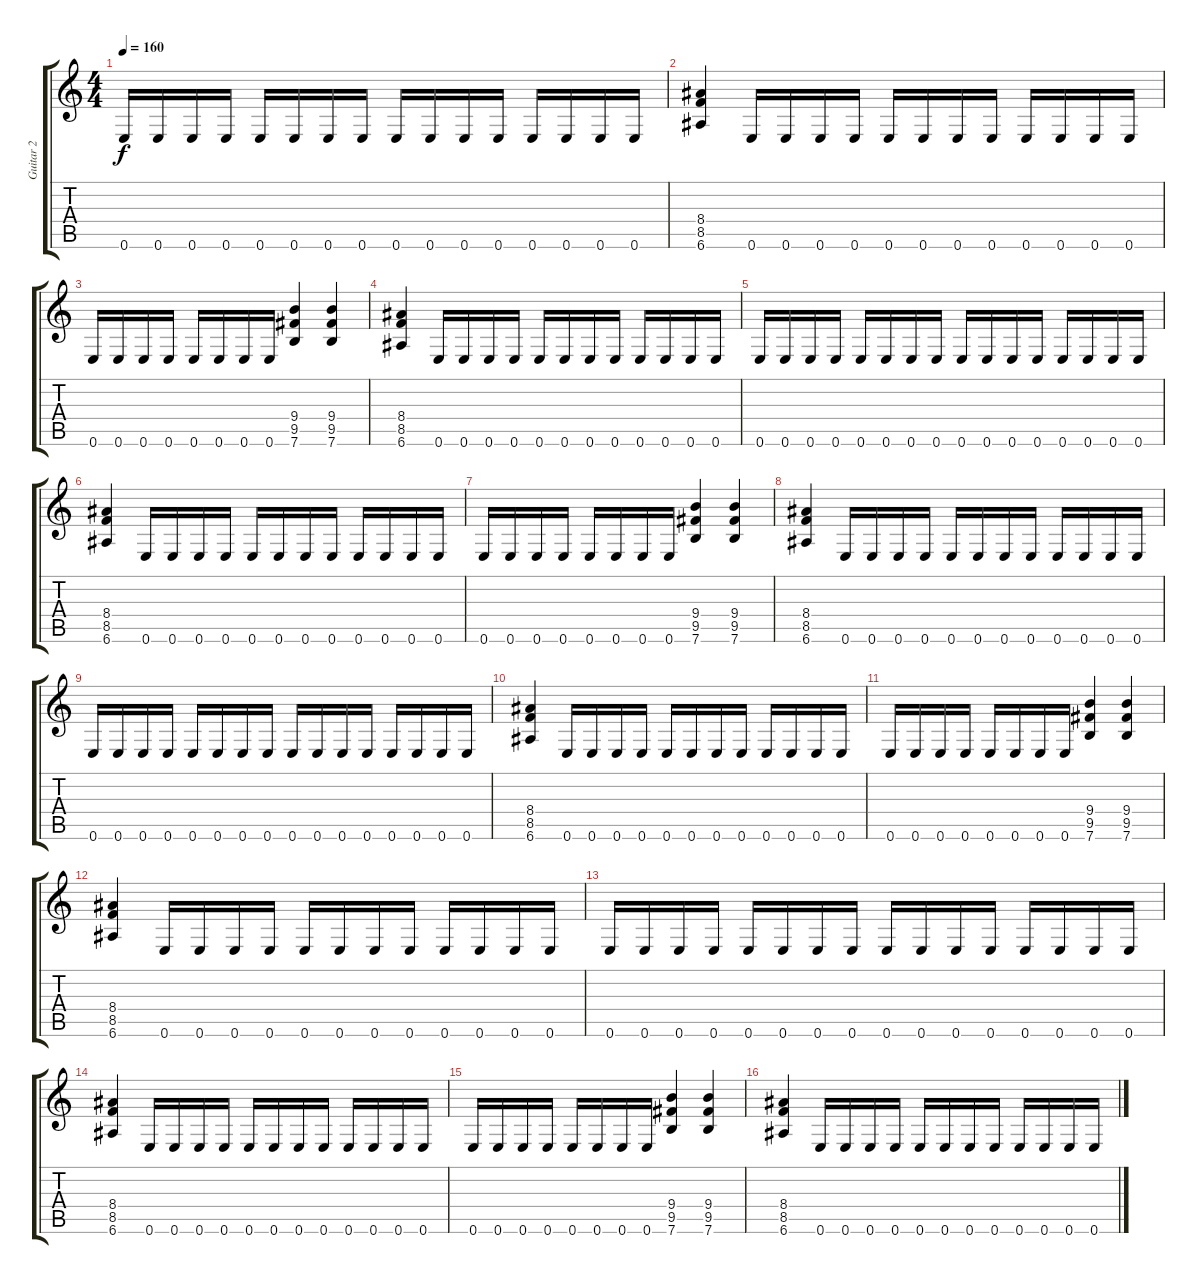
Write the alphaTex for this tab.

\track ("Guitar 2" "Guitar 2") {instrument overdrivenguitar}
\staff {score tabs}
\tuning (E4 B3 G3 D3 A2 E2) {hide}
\ts (4 4)
\tempo 160
\clef g2
\ks c
0.6.16{dy f} 0.6.16 0.6.16 0.6.16 0.6.16 0.6.16 0.6.16 0.6.16 0.6.16 0.6.16 0.6.16 0.6.16 0.6.16 0.6.16 0.6.16 0.6.16 |
(8.4 8.5 6.6).4 0.6.16 0.6.16 0.6.16 0.6.16 0.6.16 0.6.16 0.6.16 0.6.16 0.6.16 0.6.16 0.6.16 0.6.16 |
0.6.16 0.6.16 0.6.16 0.6.16 0.6.16 0.6.16 0.6.16 0.6.16 (9.4 9.5 7.6).4 (9.4 9.5 7.6).4 |
(8.4 8.5 6.6).4 0.6.16 0.6.16 0.6.16 0.6.16 0.6.16 0.6.16 0.6.16 0.6.16 0.6.16 0.6.16 0.6.16 0.6.16 |
0.6.16 0.6.16 0.6.16 0.6.16 0.6.16 0.6.16 0.6.16 0.6.16 0.6.16 0.6.16 0.6.16 0.6.16 0.6.16 0.6.16 0.6.16 0.6.16 |
(8.4 8.5 6.6).4 0.6.16 0.6.16 0.6.16 0.6.16 0.6.16 0.6.16 0.6.16 0.6.16 0.6.16 0.6.16 0.6.16 0.6.16 |
0.6.16 0.6.16 0.6.16 0.6.16 0.6.16 0.6.16 0.6.16 0.6.16 (9.4 9.5 7.6).4 (9.4 9.5 7.6).4 |
(8.4 8.5 6.6).4 0.6.16 0.6.16 0.6.16 0.6.16 0.6.16 0.6.16 0.6.16 0.6.16 0.6.16 0.6.16 0.6.16 0.6.16 |
0.6.16 0.6.16 0.6.16 0.6.16 0.6.16 0.6.16 0.6.16 0.6.16 0.6.16 0.6.16 0.6.16 0.6.16 0.6.16 0.6.16 0.6.16 0.6.16 |
(8.4 8.5 6.6).4 0.6.16 0.6.16 0.6.16 0.6.16 0.6.16 0.6.16 0.6.16 0.6.16 0.6.16 0.6.16 0.6.16 0.6.16 |
0.6.16 0.6.16 0.6.16 0.6.16 0.6.16 0.6.16 0.6.16 0.6.16 (9.4 9.5 7.6).4 (9.4 9.5 7.6).4 |
(8.4 8.5 6.6).4 0.6.16 0.6.16 0.6.16 0.6.16 0.6.16 0.6.16 0.6.16 0.6.16 0.6.16 0.6.16 0.6.16 0.6.16 |
0.6.16 0.6.16 0.6.16 0.6.16 0.6.16 0.6.16 0.6.16 0.6.16 0.6.16 0.6.16 0.6.16 0.6.16 0.6.16 0.6.16 0.6.16 0.6.16 |
(8.4 8.5 6.6).4 0.6.16 0.6.16 0.6.16 0.6.16 0.6.16 0.6.16 0.6.16 0.6.16 0.6.16 0.6.16 0.6.16 0.6.16 |
0.6.16 0.6.16 0.6.16 0.6.16 0.6.16 0.6.16 0.6.16 0.6.16 (9.4 9.5 7.6).4 (9.4 9.5 7.6).4 |
(8.4 8.5 6.6).4 0.6.16 0.6.16 0.6.16 0.6.16 0.6.16 0.6.16 0.6.16 0.6.16 0.6.16 0.6.16 0.6.16 0.6.16
